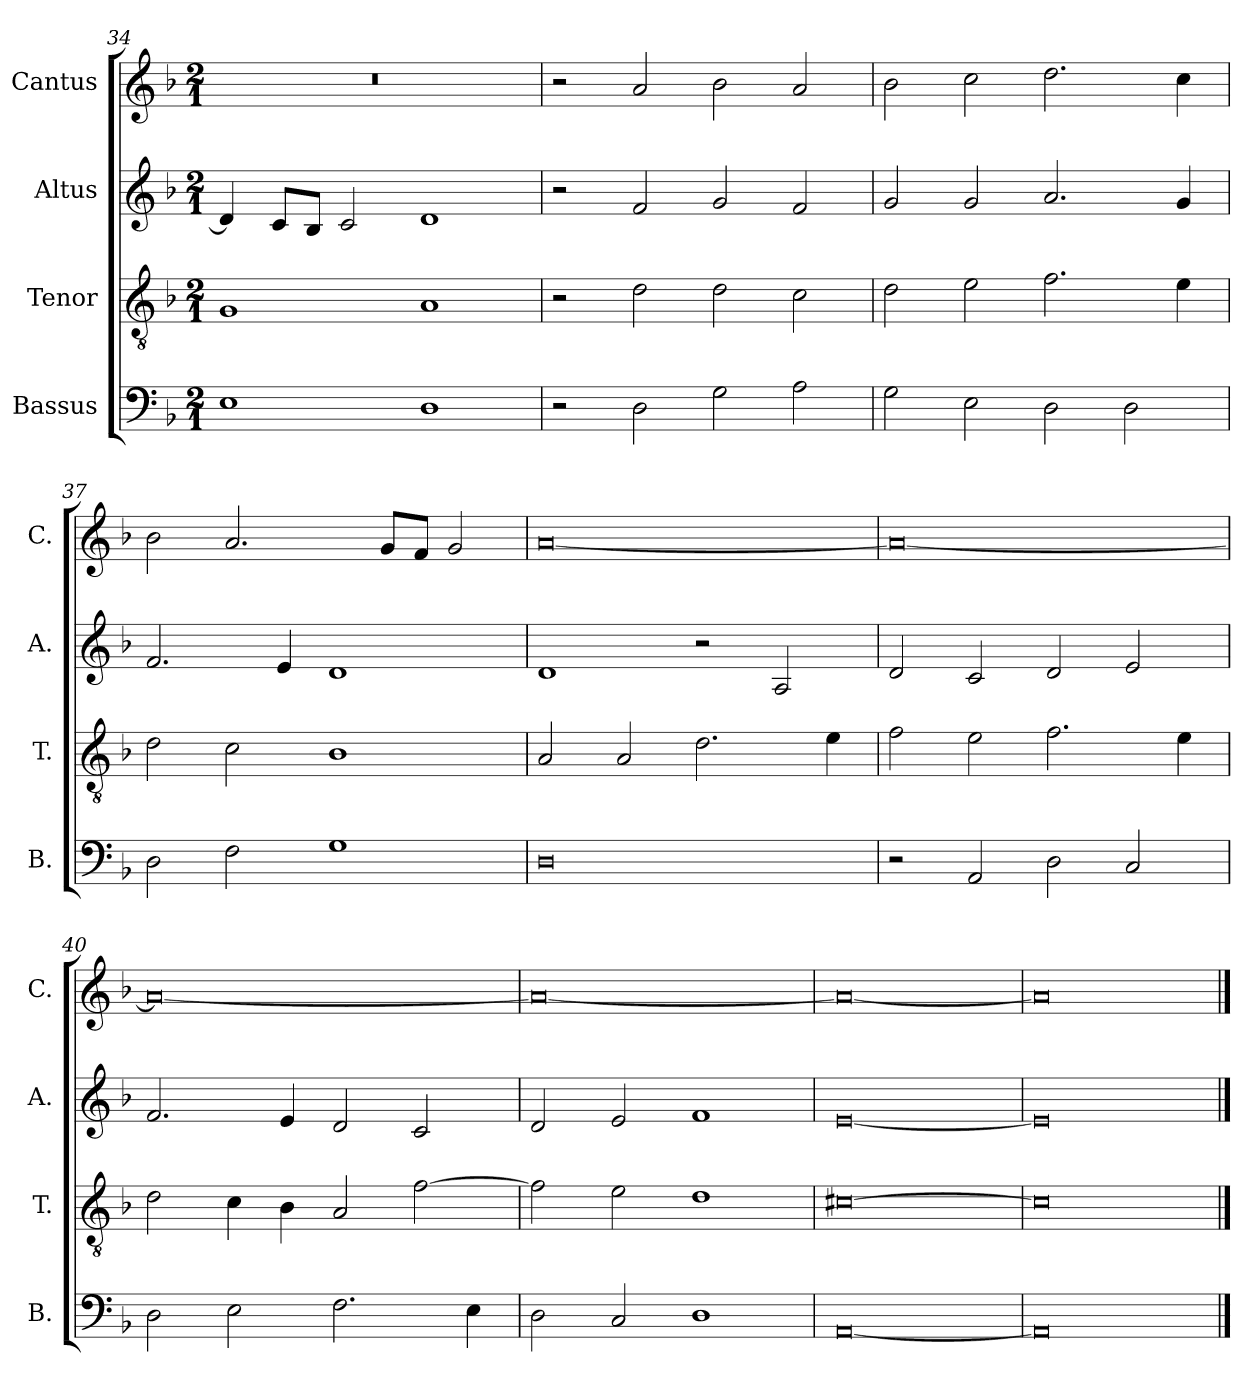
**kern	**kern	**kern	**kern
*part4	*part3	*part2	*part1
*staff4	*staff3	*staff2	*staff1
*I"Bassus	*I"Tenor	*I"Altus	*I"Cantus
*I'B.	*I'T.	*I'A.	*I'C.
*clefF4	*clefGv2	*clefG2	*clefG2
*k[b-]	*k[b-]	*k[b-]	*k[b-]
*M2/1	*M2/1	*M2/1	*M2/1
=34	=34	=34	=34
1E	1G	4d/]	0r
.	.	8c/L	.
.	.	8B-/J	.
.	.	2c/	.
1D	1A	1d	.
=35	=35	=35	=35
2r	2r	2r	2r
2D\	2d\	2f/	2a/
2G\	2d\	2g/	2b-\
2A\	2c\	2f/	2a/
=36	=36	=36	=36
2G\	2d\	2g/	2b-\
2E\	2e\	2g/	2cc\
2D\	2.f\	2.a/	2.dd\
2D\	.	.	.
.	4e\	4g/	4cc\
!!LO:LB:g=z
=37	=37	=37	=37
2D\	2d\	2.f/	2b-\
2F\	2c\	.	2.a/
.	.	4e/	.
1G	1B-	1d	.
.	.	.	8g/L
.	.	.	8f/J
.	.	.	2g/
=38	=38	=38	=38
0D	2A/	1d	[0a
.	2A/	.	.
.	2.d\	2r	.
.	.	2A/	.
.	4e\	.	.
=39	=39	=39	=39
2r	2f\	2d/	0a_
2AA/	2e\	2c/	.
2D\	2.f\	2d/	.
2C/	.	2e/	.
.	4e\	.	.
=40	=40	=40	=40
2D\	2d\	2.f/	0a_
2E\	4c\	.	.
.	4B-\	4e/	.
2.F\	2A/	2d/	.
.	[2f\	2c/	.
4E\	.	.	.
=41	=41	=41	=41
2D\	2f\]	2d/	0a_
2C/	2e\	2e/	.
1D	1d	1f	.
=42	=42	=42	=42
[0AA	[0c#X	[0e	0a_
=43	=43	=43	=43
0AA]	0c#]	0e]	0a]
==	==	==	==
*-	*-	*-	*-
